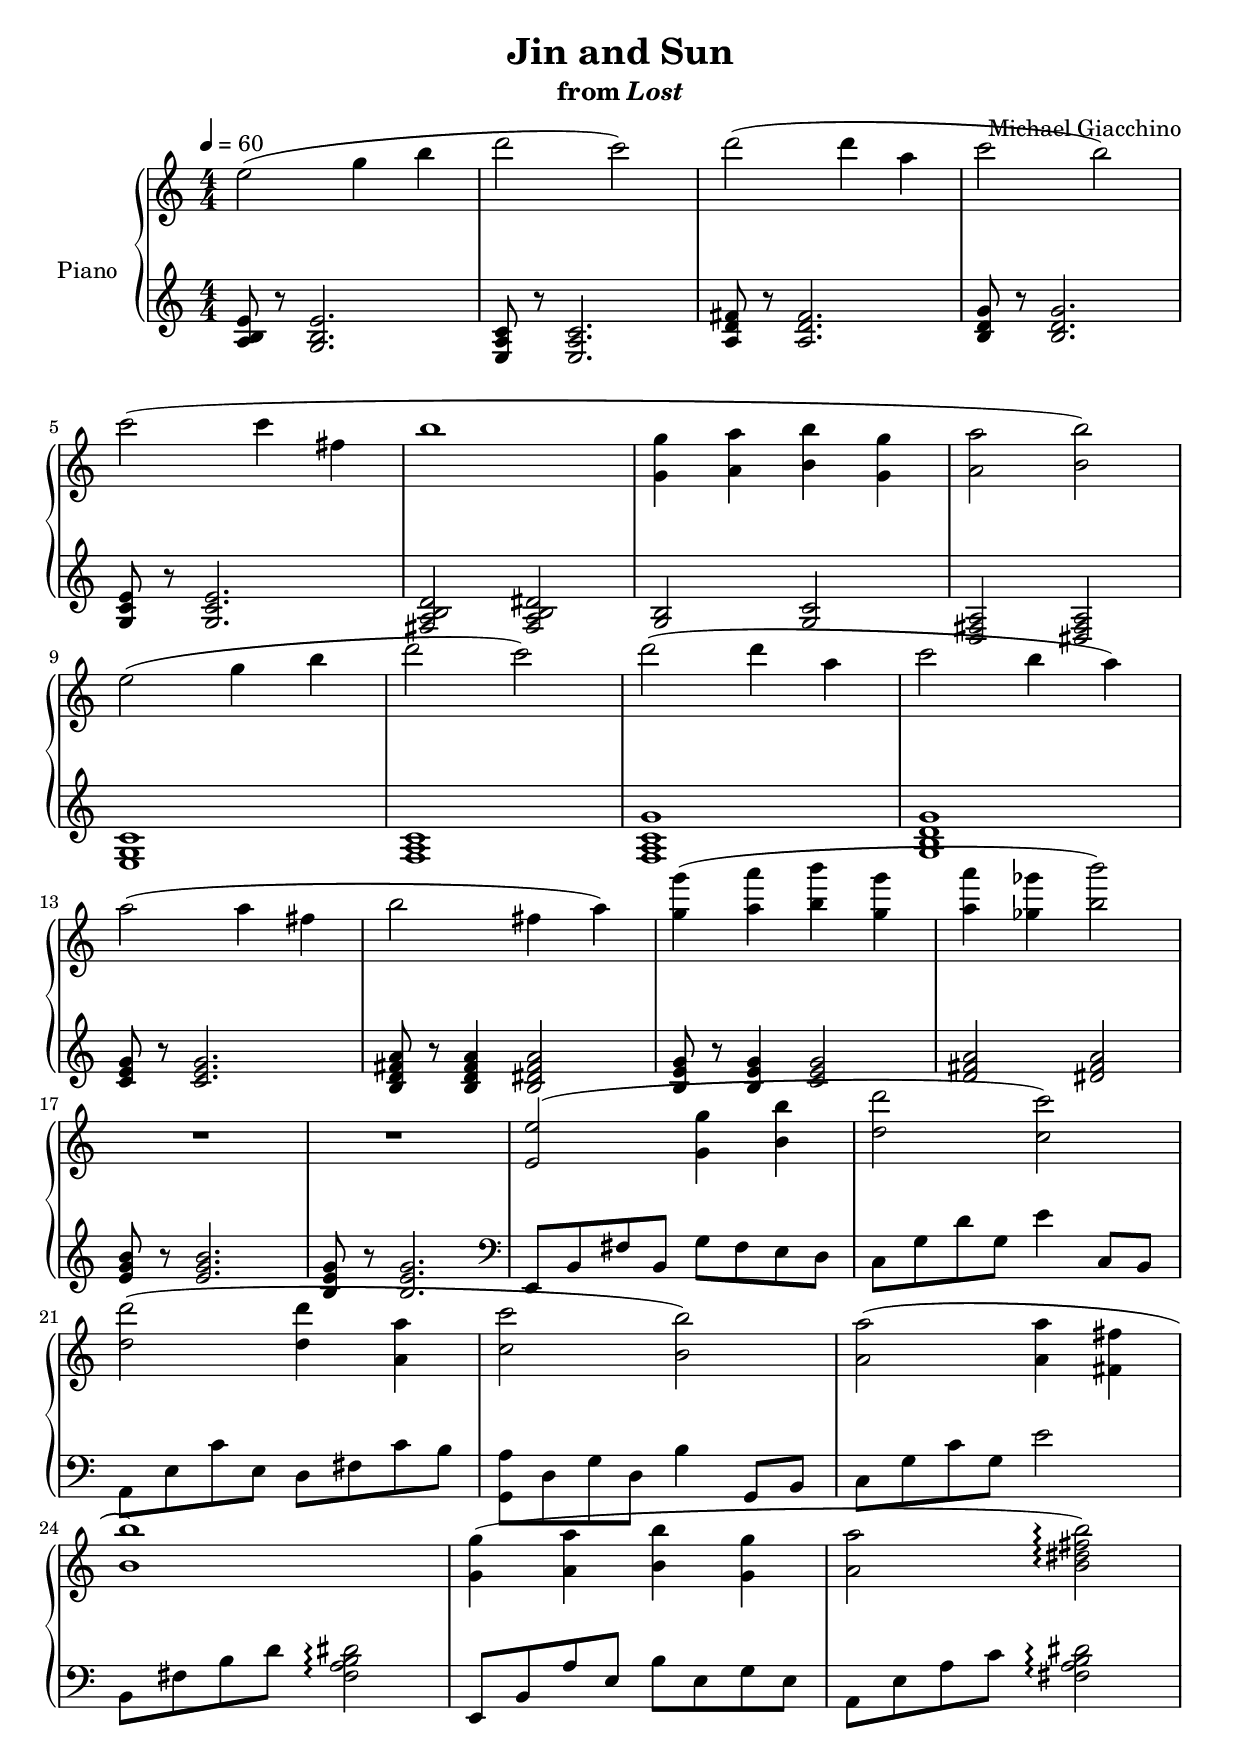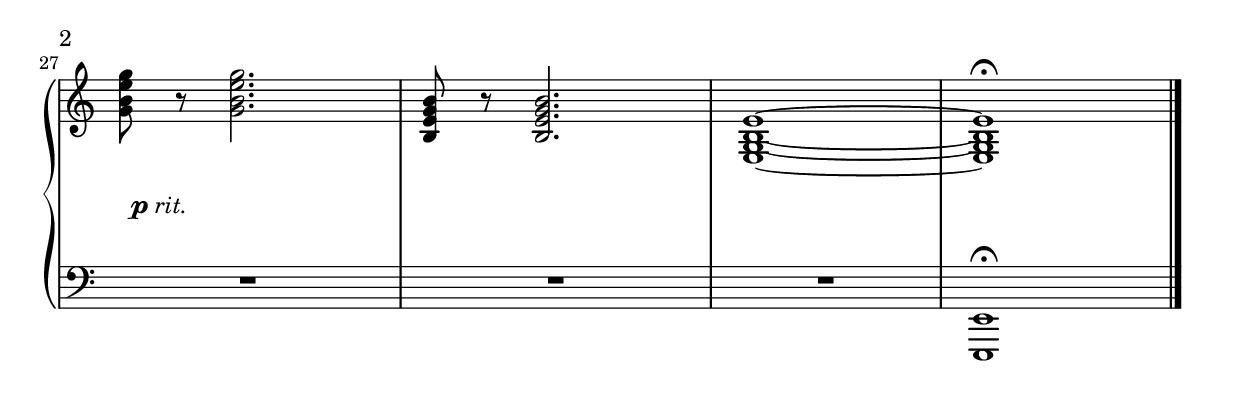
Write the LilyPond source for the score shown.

\version "2.12.2"

\header {
  title = "Jin and Sun"
  subtitle = \markup { "from" \italic "Lost" }
  composer = "Michael Giacchino"
}

global = {
  \tempo 4 = 60
  \key c \major
  \time 4/4
  \numericTimeSignature
  s1*30
  \bar "|."
}

upper = \relative c'' {
  \clef treble
  e2( g4 b
  d2 c)
  d( d4 a
  c2 b)
  \break

  c( c4 fis,
  b1
  <g, g'>4( <a a'> <b b'> <g g'>
  <a a'>2 <b b'>)
  \break

  e( g4 b
  d2 c)
  d( d4 a
  c2 b4 a)
  \break

  a2( a4 fis
  b2 fis4 a)
  <g g'>( <a a'> <b b'> <g g'>
  <a a'> <ges ges'> <b b'>2)
  \break

  R1*2
  <e,, e'>2( <g g'>4 <b b'>
  <d d'>2 <c c'>)
  \break

  <d d'>( <d d'>4 <a a'>
  <c c'>2 <b b'>)
  <a a'>( <a a'>4 <fis fis'>
  \break

  <b b'>1)
  <g g'>4( <a a'> <b b'> <g g'>
  <a a'>2 <b dis fis b>\arpeggio)
  \break

  <g b e g>8 r <g b e g>2.
  <b, e g b>8 r <b e g b>2.
  <e, g b e>1~
  <e g b e>\fermata
}

lower = \relative c' {
  \clef treble
  <a b e>8 r <g b e>2.
  <e a c>8 r <e a c>2.
  <a d fis>8 r <a d fis>2.
  <b d g>8 r <b d g>2.

  <g c e>8 r <g c e>2.
  <fis a b d>2 <fis a b dis>
  <g b> <g c>
  <d fis a> <dis fis a>

  <e g c>1
  <f a c>
  <f a c g'>
  <g b d g>

  <c e g>8 r <c e g>2.
  <b d fis a>8 r <b d fis a>4 <b dis fis a>2
  <b e g>8 r <b e g>4 <c e g>2
  <d fis a>2 <dis fis a>

  <e g b>8 r <e g b>2.
  <b e g>8 r <b e g>2.
  \clef bass
  e,,8 b' fis' b, g' fis e d
  c g' d' g, e'4 c,8 b

  a e' c' e, d fis c' b
  <g, a'> d' g d b'4 g,8 b
  c g' c g e'2

  b,8 fis' b d <fis, a b dis>2\arpeggio
  e,8 b' a' e b' e, g e
  a, e' a c <fis, a b dis>2\arpeggio

  R1*3
  <e,, e'>1\fermata
}

dynamics = {
  s32 s32*30\p s32
  s1*13
  s32 s32*44\< s32\! s32*2 s32*16\mf
  s32 s32*30\p s32
  s1*7
  s32 s32*44\< s32\! s32*2 s32*16\f
  s32 s32*30-\markup { \dynamic "p" "rit." } s32
}

pedal = {
}

\score {
  \new PianoStaff = "PianoStaff_pf" <<
    \set PianoStaff.instrumentName = #"Piano"
    \new Staff = "Staff_pfUpper" << \global \upper >>
    \new Dynamics = "Dynamics_pf" \dynamics
    \new Staff = "Staff_pfLower" << \global \lower >>
    \new Dynamics = "pedal" \pedal
  >>

  \layout {
    % define Dynamics context
    \context {
      \type "Engraver_group"
      \name Dynamics
      \alias Voice
      \consists "Output_property_engraver"
      \consists "Piano_pedal_engraver"
      \consists "Script_engraver"
      \consists "New_dynamic_engraver"
      \consists "Dynamic_align_engraver"
      \consists "Text_engraver"
      \consists "Skip_event_swallow_translator"
      \consists "Axis_group_engraver"

      pedalSustainStrings = #'("Ped." "*Ped." "*")
      pedalUnaCordaStrings = #'("una corda" "" "tre corde")
      \override DynamicLineSpanner #'Y-offset = #0
      \override TextScript #'font-shape = #'italic
      \override VerticalAxisGroup #'minimum-Y-extent = #'(-1 . 1)
    }
    % modify PianoStaff context to accept Dynamics context
    \context {
      \PianoStaff
      \accepts Dynamics
    }
  }
}

\score {
  \unfoldRepeats {
    \new PianoStaff = "PianoStaff_pf" <<
      \new Staff = "Staff_pfUpper" << \global \upper \dynamics \pedal >>
      \new Staff = "Staff_pfLower" << \global \lower \dynamics \pedal >>
    >>
  }
  \midi {
    % the following is a workaround to prevent multiple voices from being
    % lumped into the same channel, which would inhibit overlapping notes
    \context {
      \Staff \remove "Staff_performer"
    }
    \context {
      \Voice \consists "Staff_performer"
    }
  }
}

